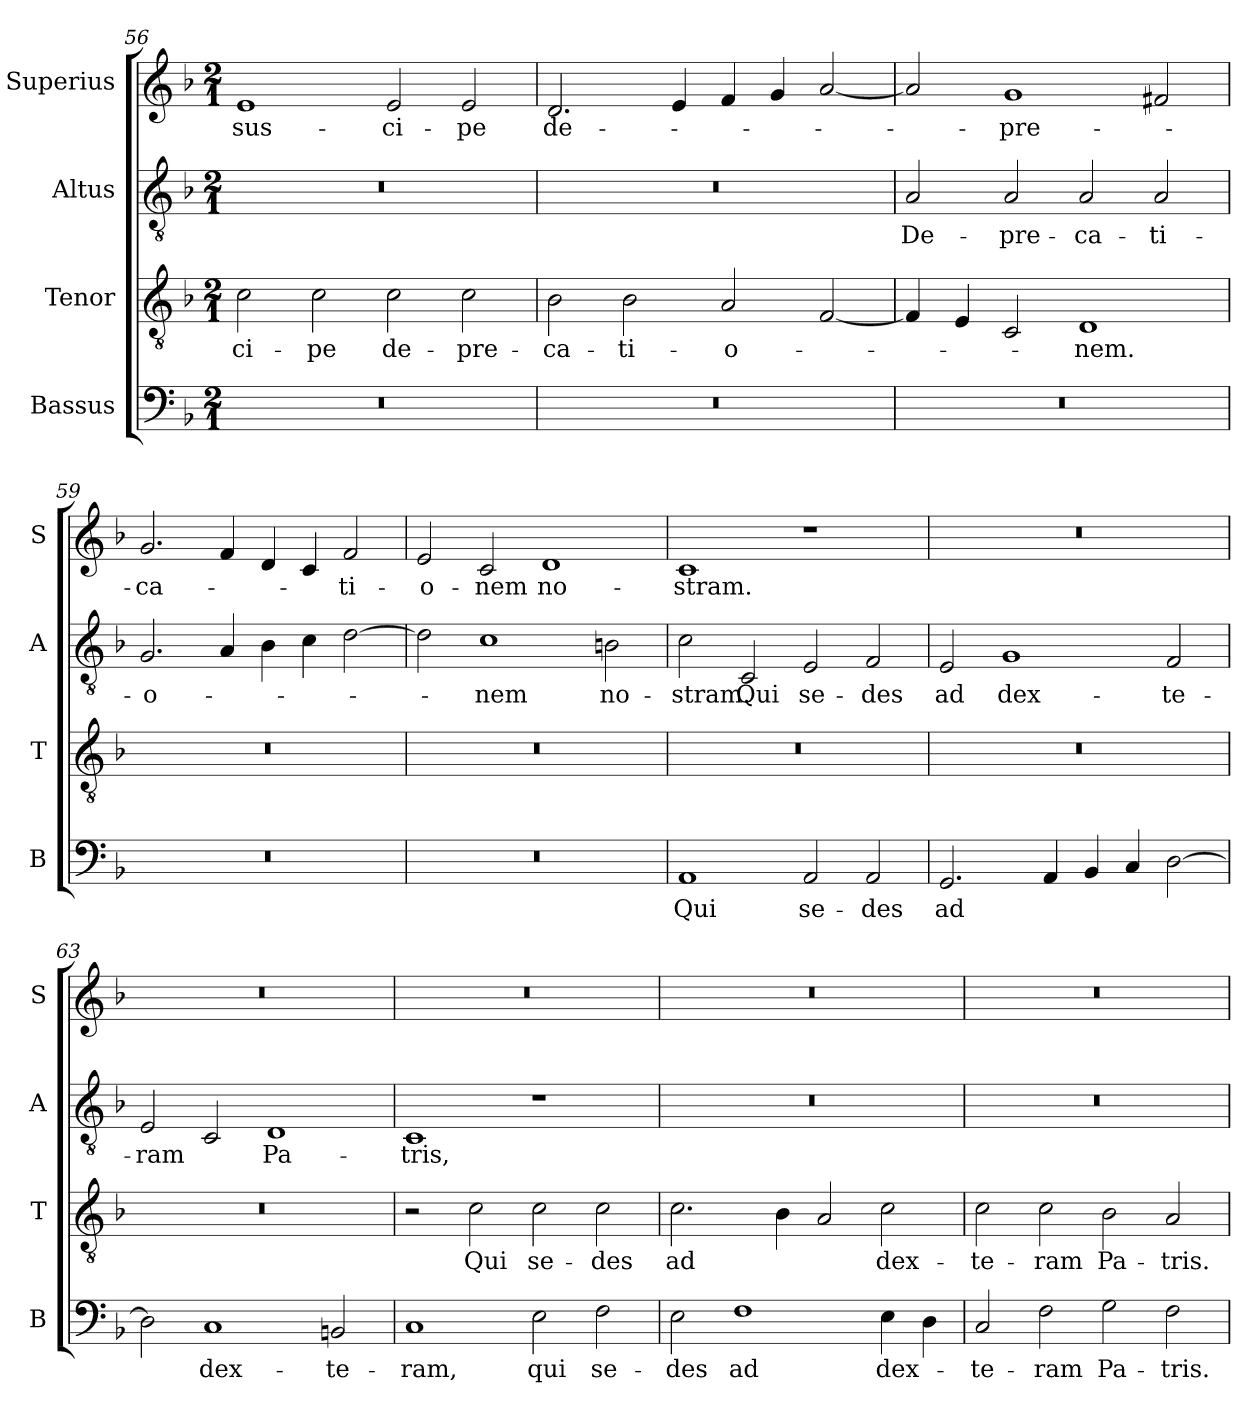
**kern	**text	**kern	**text	**kern	**text	**kern	**text
*part4	*part4	*part3	*part3	*part2	*part2	*part1	*part1
*staff4	*staff4	*staff3	*staff3	*staff2	*staff2	*staff1	*staff1
*I"Bassus	*	*I"Tenor	*	*I"Altus	*	*I"Superius	*
*I'B	*	*I'T	*	*I'A	*	*I'S	*
*clefF4	*	*clefGv2	*	*clefGv2	*	*clefG2	*
*k[b-]	*	*k[b-]	*	*k[b-]	*	*k[b-]	*
*M2/1	*	*M2/1	*	*M2/1	*	*M2/1	*
=56	=56	=56	=56	=56	=56	=56	=56
!	!	!	!LO:LY:i	!	!	!	!
0r	.	2c	-ci-	0r	.	1e	sus-
!	!	!	!LO:LY:i	!	!	!	!
.	.	2c	-pe	.	.	.	.
!	!	!	!LO:LY:i	!	!	!	!
.	.	2c	de-	.	.	2e	-ci-
!	!	!	!LO:LY:i	!	!	!	!
.	.	2c	-pre-	.	.	2e	-pe
=57	=57	=57	=57	=57	=57	=57	=57
!	!	!	!LO:LY:i	!	!	!	!LO:LY:i
0r	.	2B-	-ca-	0r	.	2.d	de-
!	!	!	!LO:LY:i	!	!	!	!
.	.	2B-	-ti-	.	.	.	.
.	.	.	.	.	.	4e	.
!	!	!	!LO:LY:i	!	!	!	!
.	.	2A	-o-	.	.	4f	.
.	.	.	.	.	.	4g	.
.	.	[2F	.	.	.	[2a	.
=58	=58	=58	=58	=58	=58	=58	=58
!	!	!	!	!	!LO:LY:i	!	!
0r	.	4F]	.	2A	De-	2a]	.
.	.	4E	.	.	.	.	.
!	!	!	!	!	!LO:LY:i	!	!LO:LY:i
.	.	2C	.	2A	-pre-	1g	-pre-
!	!	!	!LO:LY:i	!	!LO:LY:i	!	!
.	.	1D	-nem.	2A	-ca-	.	.
!	!	!	!	!	!LO:LY:i	!	!
.	.	.	.	2A	-ti-	2f#X	.
=59	=59	=59	=59	=59	=59	=59	=59
!	!	!	!	!	!LO:LY:i	!	!LO:LY:i
0r	.	0r	.	2.G	-o-	2.g	-ca-
.	.	.	.	4A	.	4f	.
.	.	.	.	4B-	.	4d	.
.	.	.	.	4c	.	4c	.
!	!	!	!	!	!	!	!LO:LY:i
.	.	.	.	[2d	.	2f	-ti-
=60	=60	=60	=60	=60	=60	=60	=60
!	!	!	!	!	!	!	!LO:LY:i
0r	.	0r	.	2d]	.	2e	-o-
!	!	!	!	!	!LO:LY:i	!	!LO:LY:i
.	.	.	.	1c	-nem	2c	-nem
!	!	!	!	!	!	!	!LO:LY:i
.	.	.	.	.	.	1d	no-
!	!	!	!	!	!LO:LY:i	!	!
.	.	.	.	2Bn	no-	.	.
=61	=61	=61	=61	=61	=61	=61	=61
!	!	!	!	!	!LO:LY:i	!	!LO:LY:i
1AA	Qui	0r	.	2c	-stram.	1c	-stram.
!	!	!	!	!	!LO:LY:i	!	!
.	.	.	.	2C	Qui	.	.
!	!	!	!	!	!LO:LY:i	!	!
2AA	se-	.	.	2E	se-	1r	.
!	!	!	!	!	!LO:LY:i	!	!
2AA	-des	.	.	2F	-des	.	.
=62	=62	=62	=62	=62	=62	=62	=62
!	!LO:LY:i	!	!	!	!LO:LY:i	!	!
2.GG	ad	0r	.	2E	ad	0r	.
!	!	!	!	!	!LO:LY:i	!	!
.	.	.	.	1G	dex-	.	.
4AA	.	.	.	.	.	.	.
4BB-	.	.	.	.	.	.	.
4C	.	.	.	.	.	.	.
!	!	!	!	!	!LO:LY:i	!	!
[2D	.	.	.	2F	-te-	.	.
=63	=63	=63	=63	=63	=63	=63	=63
!	!	!	!	!	!LO:LY:i	!	!
2D]	.	0r	.	2E	-ram	0r	.
!	!LO:LY:i	!	!	!	!	!	!
1C	dex-	.	.	2C	.	.	.
!	!	!	!	!	!LO:LY:i	!	!
.	.	.	.	1D	Pa-	.	.
!	!LO:LY:i	!	!	!	!	!	!
2BBn	-te-	.	.	.	.	.	.
=64	=64	=64	=64	=64	=64	=64	=64
!	!LO:LY:i	!	!	!	!LO:LY:i	!	!
1C	-ram,	2r	.	1C	-tris,	0r	.
!	!	!	!LO:LY:i	!	!	!	!
.	.	2c	Qui	.	.	.	.
!	!LO:LY:i	!	!LO:LY:i	!	!	!	!
2E	qui	2c	se-	1r	.	.	.
!	!LO:LY:i	!	!LO:LY:i	!	!	!	!
2F	se-	2c	-des	.	.	.	.
=65	=65	=65	=65	=65	=65	=65	=65
!	!LO:LY:i	!	!LO:LY:i	!	!	!	!
2E	-des	2.c	ad	0r	.	0r	.
!	!LO:LY:i	!	!	!	!	!	!
1F	ad	.	.	.	.	.	.
.	.	4B-	.	.	.	.	.
.	.	2A	.	.	.	.	.
!	!LO:LY:i	!	!LO:LY:i	!	!	!	!
4E	dex-	2c	dex-	.	.	.	.
4D	.	.	.	.	.	.	.
=66	=66	=66	=66	=66	=66	=66	=66
!	!LO:LY:i	!	!LO:LY:i	!	!	!	!
2C	-te-	2c	-te-	0r	.	0r	.
!	!LO:LY:i	!	!LO:LY:i	!	!	!	!
2F	-ram	2c	-ram	.	.	.	.
!	!LO:LY:i	!	!LO:LY:i	!	!	!	!
2G	Pa-	2B-	Pa-	.	.	.	.
!	!LO:LY:i	!	!LO:LY:i	!	!	!	!
2F	-tris.	2A	-tris.	.	.	.	.
=	=	=	=	=	=	=	=
*-	*-	*-	*-	*-	*-	*-	*-
